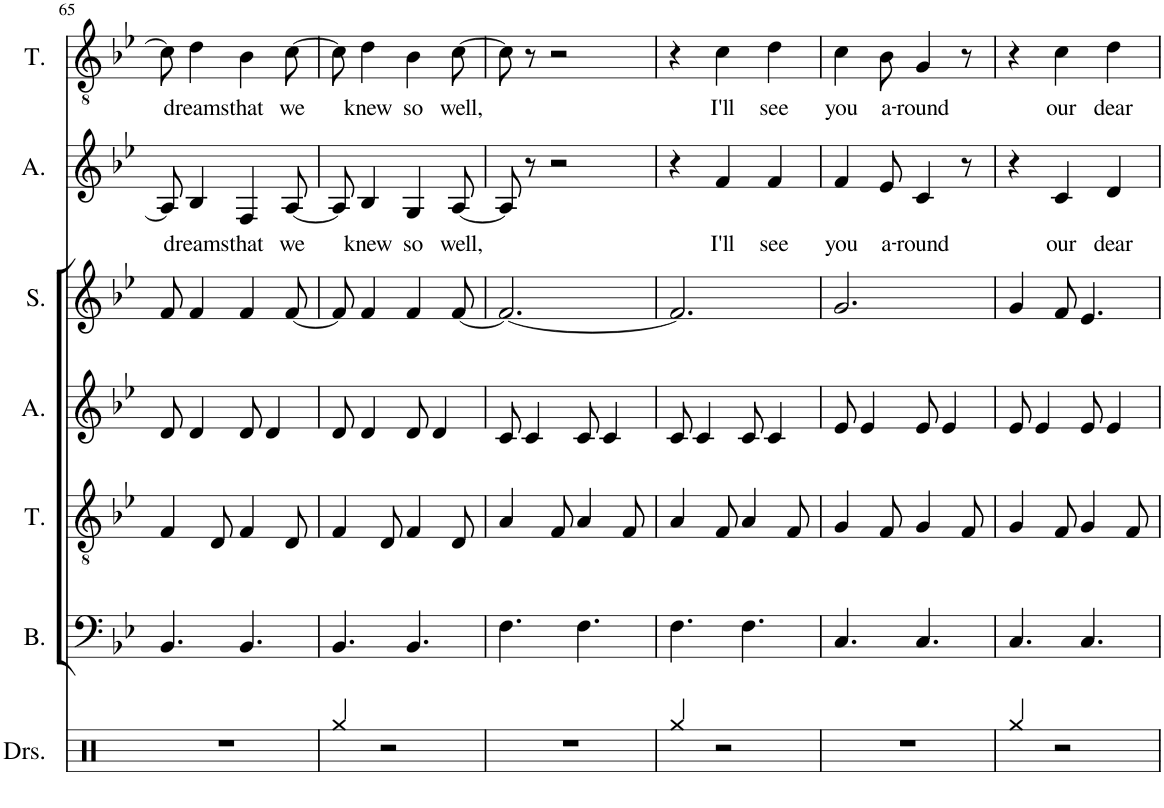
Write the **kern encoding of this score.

**kern	**kern	**kern	**kern	**kern	**kern	**text	**kern	**text
*part7	*part6	*part5	*part4	*part3	*part2	*part2	*part1	*part1
*staff7	*staff6	*staff5	*staff4	*staff3	*staff2	*staff2	*staff1	*staff1
*I"Drumset	*I"Bass	*I"Tenor	*I"Alto	*I"Soprano	*I"Alto	*	*I"Tenor	*
*I'Drs.	*I'B.	*I'T.	*I'A.	*I'S.	*I'A.	*	*I'T.	*
!!LO:PB:g=z
*clefX	*clefF4	*clefGv2	*clefG2	*clefG2	*clefG2	*	*clefGv2	*
*k[]	*k[b-e-]	*k[b-e-]	*k[b-e-]	*k[b-e-]	*k[b-e-]	*	*k[b-e-]	*
*M3/4	*M3/4	*M3/4	*M3/4	*M3/4	*M3/4	*	*M3/4	*
=65	=65	=65	=65	=65	=65	=65	=65	=65
2.r	4.BB-/	4F/	8d/	8f/	8A/]	.	8c\]	.
!	!	!	!	!	!	!LO:LY:b	!	!LO:LY:b
.	.	.	4d/	4f/	4B-/	dreams	4d\	dreams
.	.	8D/	.	.	.	.	.	.
!	!	!	!	!	!	!LO:LY:b	!	!LO:LY:b
.	4.BB-/	4F/	8d/	4f/	4F/	that	4B-\	that
.	.	.	4d/	.	.	.	.	.
!	!	!	!	!	!	!LO:LY:b	!	!LO:LY:b
.	.	8D/	.	[8f/	[8A/	we	[8c\	we
=66	=66	=66	=66	=66	=66	=66	=66	=66
4Rgg/	4.BB-/	4F/	8d/	8f/]	8A/]	.	8c\]	.
!	!	!	!	!	!	!LO:LY:b	!	!LO:LY:b
.	.	.	4d/	4f/	4B-/	knew	4d\	knew
2r	.	8D/	.	.	.	.	.	.
!	!	!	!	!	!	!LO:LY:b	!	!LO:LY:b
.	4.BB-/	4F/	8d/	4f/	4G/	so	4B-\	so
.	.	.	4d/	.	.	.	.	.
!	!	!	!	!	!	!LO:LY:b	!	!LO:LY:b
.	.	8D/	.	[8f/	[8A/	well,	[8c\	well,
=67	=67	=67	=67	=67	=67	=67	=67	=67
2.r	4.F\	4A/	8c/	2.f/_	8A/]	.	8c\]	.
.	.	.	4c/	.	8r	.	8r	.
.	.	8F/	.	.	2r	.	2r	.
.	4.F\	4A/	8c/	.	.	.	.	.
.	.	.	4c/	.	.	.	.	.
.	.	8F/	.	.	.	.	.	.
=68	=68	=68	=68	=68	=68	=68	=68	=68
4Rgg/	4.F\	4A/	8c/	2.f/]	4r	.	4r	.
.	.	.	4c/	.	.	.	.	.
!	!	!	!	!	!	!LO:LY:b	!	!LO:LY:b
2r	.	8F/	.	.	4f/	I'll	4c\	I'll
.	4.F\	4A/	8c/	.	.	.	.	.
!	!	!	!	!	!	!LO:LY:b	!	!LO:LY:b
.	.	.	4c/	.	4f/	see	4d\	see
.	.	8F/	.	.	.	.	.	.
=69	=69	=69	=69	=69	=69	=69	=69	=69
!	!	!	!	!	!	!LO:LY:b	!	!LO:LY:b
2.r	4.C/	4G/	8e-/	2.g/	4f/	you	4c\	you
.	.	.	4e-/	.	.	.	.	.
!	!	!	!	!	!	!LO:LY:b	!	!LO:LY:b
.	.	8F/	.	.	8e-/	a-	8B-\	a-
!	!	!	!	!	!	!LO:LY:b	!	!LO:LY:b
.	4.C/	4G/	8e-/	.	4c/	-round	4G/	-round
.	.	.	4e-/	.	.	.	.	.
.	.	8F/	.	.	8r	.	8r	.
=70	=70	=70	=70	=70	=70	=70	=70	=70
4Rgg/	4.C/	4G/	8e-/	4g/	4r	.	4r	.
.	.	.	4e-/	.	.	.	.	.
!	!	!	!	!	!	!LO:LY:b	!	!LO:LY:b
2r	.	8F/	.	8f/	4c/	our	4c\	our
.	4.C/	4G/	8e-/	4.e-/	.	.	.	.
!	!	!	!	!	!	!LO:LY:b	!	!LO:LY:b
.	.	.	4e-/	.	4d/	dear	4d\	dear
.	.	8F/	.	.	.	.	.	.
=	=	=	=	=	=	=	=	=
*-	*-	*-	*-	*-	*-	*-	*-	*-
